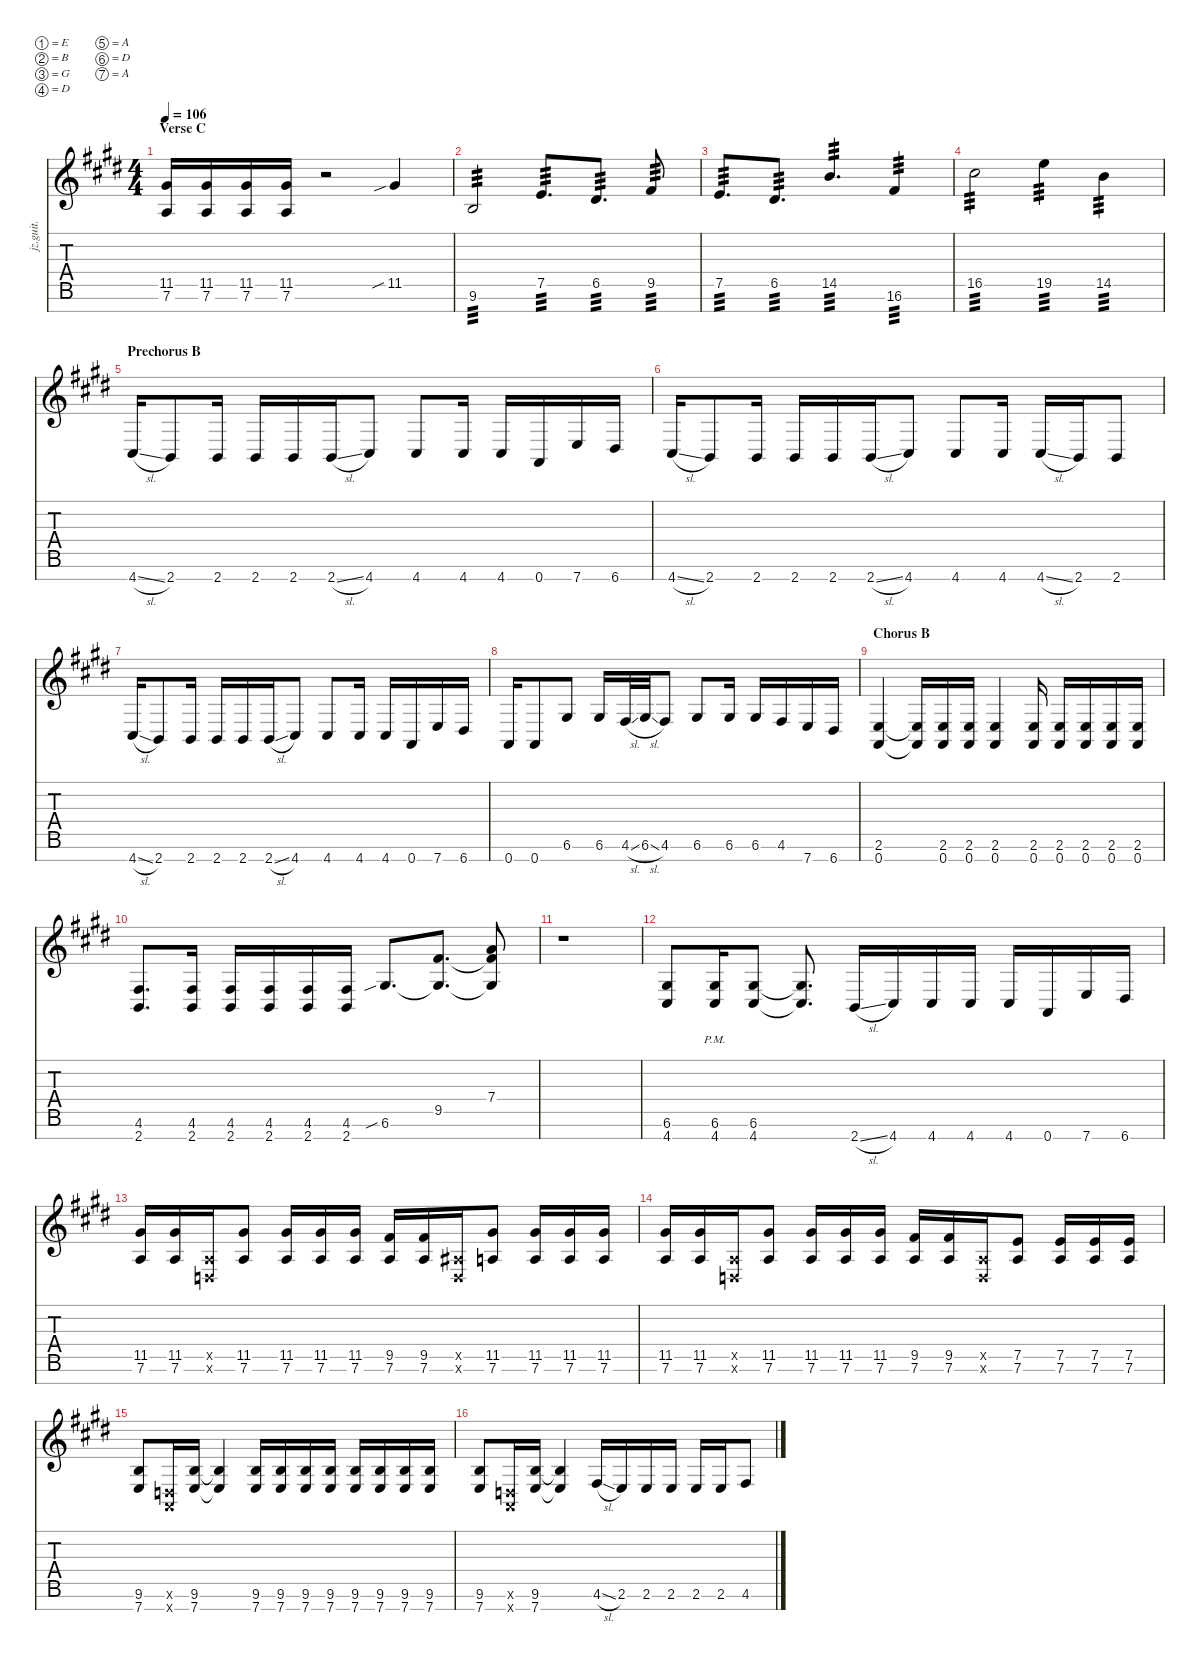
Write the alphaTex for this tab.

\defaultSystemsLayout 4
\hideDynamics
\bracketExtendMode nobrackets
\otherSystemsTrackNameOrientation horizontal
\track ("Kaoru" "jz.guit.") {defaultSystemsLayout 4 instrument overdrivenguitar}
\staff {score tabs}
\tuning (E4 B3 G3 D3 A2 D2 A1)
\ts (4 4)
\section ("" "Verse C")
\tempo 106
\clef g2
\scale
0.925737
\ks c#minor
(7.6{acc forcenatural} 11.5{acc #}).16{dy mf beam Up} (7.6{acc forcenatural} 11.5{acc #}).16{beam Up} (7.6{acc forcenatural} 11.5{acc #}).16{beam Up} (7.6{acc forcenatural} 11.5{acc #}).16{beam Up} r.2{beam Up} 11.5{sib acc #}.4{beam Up} |
\scale
0.925737 9.6{acc forcenatural}.2{tp 3 beam Up} 7.5{acc forcenatural}.8{d tp 3 beam Up} 6.5{acc #}.8{d tp 3 beam Up} 9.5{acc #}.8{tp 3 beam Up} |
\scale
0.925737 7.5{acc forcenatural}.8{d tp 3 beam Up} 6.5{acc #}.8{d tp 3 beam Up} 14.5{acc forcenatural}.4{d tp 3 beam Up} 16.6{acc #}.4{tp 3 beam Up} |
\scale
1.22279 16.5{acc #}.2{tp 3 beam Down} 19.5{acc forcenatural}.4{tp 3 beam Down} 14.5{acc forcenatural}.4{tp 3 beam Down} |
\section ("" "Prechorus B")
\scale
0.925737 4.7{sl acc #}.16{beam Up} 2.7{acc forcenatural}.8{beam Up} 2.7{acc forcenatural}.16{beam Up} 2.7{acc forcenatural}.16{beam Up} 2.7{acc forcenatural}.16{beam Up} 2.7{sl acc forcenatural}.16{beam Up} 4.7{acc #}.8{beam Up} 4.7{acc #}.8{beam Up} 4.7{acc #}.16{beam Up} 4.7{acc #}.16{beam Up} 0.7{acc forcenatural}.16{beam Up} 7.7{acc forcenatural}.16{beam Up} 6.7{acc #}.16{beam Up} |
\scale
0.925737 4.7{sl acc #}.16{beam Up} 2.7{acc forcenatural}.8{beam Up} 2.7{acc forcenatural}.16{beam Up} 2.7{acc forcenatural}.16{beam Up} 2.7{acc forcenatural}.16{beam Up} 2.7{sl acc forcenatural}.16{beam Up} 4.7{acc #}.8{beam Up} 4.7{acc #}.8{beam Up} 4.7{acc #}.16{beam Up} 4.7{sl acc #}.16{beam Up} 2.7{acc forcenatural}.16{beam Up} 2.7{acc forcenatural}.8{beam Up} |
\scale
0.925737 4.7{sl acc #}.16{beam Up} 2.7{acc forcenatural}.8{beam Up} 2.7{acc forcenatural}.16{beam Up} 2.7{acc forcenatural}.16{beam Up} 2.7{acc forcenatural}.16{beam Up} 2.7{sl acc forcenatural}.16{beam Up} 4.7{acc #}.8{beam Up} 4.7{acc #}.8{beam Up} 4.7{acc #}.16{beam Up} 4.7{acc #}.16{beam Up} 0.7{acc forcenatural}.16{beam Up} 7.7{acc forcenatural}.16{beam Up} 6.7{acc #}.16{beam Up} |
\scale
1.22279 0.7{acc forcenatural}.16{beam Up} 0.7{acc forcenatural}.8{beam Up} 6.6{acc #}.8{beam Up} 6.6{acc #}.16{beam Up} 4.6{sl acc #}.32{beam Up} 6.6{sl acc #}.32{beam Up} 4.6{acc #}.8{beam Up} 6.6{acc #}.8{beam Up} 6.6{acc #}.16{beam Up} 6.6{acc #}.16{beam Up} 4.6{acc #}.16{beam Up} 7.7{acc forcenatural}.16{beam Up} 6.7{acc #}.16{beam Up} |
\section ("" "Chorus B")
\scale
0.925737 (0.7{acc forcenatural} 2.6{acc forcenatural}).4{beam Up} (0.7{t acc forcenatural} 2.6{t acc forcenatural}).16{beam Up} (0.7{acc forcenatural} 2.6{acc forcenatural}).16{beam Up} (0.7{acc forcenatural} 2.6{acc forcenatural}).16{beam Up} (0.7{acc forcenatural} 2.6{acc forcenatural}).4{beam Up} (0.7{acc forcenatural} 2.6{acc forcenatural}).16{beam Up} (0.7{acc forcenatural} 2.6{acc forcenatural}).16{beam Up} (0.7{acc forcenatural} 2.6{acc forcenatural}).16{beam Up} (0.7{acc forcenatural} 2.6{acc forcenatural}).16{beam Up} (0.7{acc forcenatural} 2.6{acc forcenatural}).16{beam Up} |
\scale
0.925737 (2.7{acc forcenatural} 4.6{acc #}).8{d beam Up} (2.7{acc forcenatural} 4.6{acc #}).16{beam Up} (2.7{acc forcenatural} 4.6{acc #}).16{beam Up} (2.7{acc forcenatural} 4.6{acc #}).16{beam Up} (2.7{acc forcenatural} 4.6{acc #}).16{beam Up} (2.7{acc forcenatural} 4.6{acc #}).16{beam Up} 6.6{sib acc #}.8{d beam Up} (9.5{acc #} 6.6{t acc #}).8{d beam Up} (7.4{acc forcenatural} 6.6{t acc #} 9.5{t acc #}).8{beam Up} |
\scale
0.925737 r.1{beam Down} |
\scale
1.20953 (4.7{acc #} 6.6{acc #}).8{beam Up} (4.7{pm acc #} 6.6{acc #}).16{beam Up} (4.7{acc #} 6.6{acc #}).8{beam Up} (4.7{t acc #} 6.6{t acc #}).8{d beam Up} 2.7{sl acc forcenatural}.16{beam Up} 4.7{acc #}.16{beam Up} 4.7{acc #}.16{beam Up} 4.7{acc #}.16{beam Up} 4.7{acc #}.16{beam Up} 0.7{acc forcenatural}.16{beam Up} 7.7{acc forcenatural}.16{beam Up} 6.7{acc #}.16{beam Up} |
\scale
0.930158 (7.6{acc forcenatural} 11.5{acc #}).16{beam Up} (7.6{acc forcenatural} 11.5{acc #}).16{beam Up} (0.6{x acc forcenatural} 0.5{x acc forcenatural}).16{beam Up} (7.6{acc forcenatural} 11.5{acc #}).8{beam Up} (7.6{acc forcenatural} 11.5{acc #}).16{beam Up} (7.6{acc forcenatural} 11.5{acc #}).16{beam Up} (7.6{acc forcenatural} 11.5{acc #}).16{beam Up} (7.6{acc forcenatural} 9.5{acc #}).16{beam Up} (7.6{acc forcenatural} 9.5{acc #}).16{beam Up} (0.6{x acc forcenatural} 1.5{x acc #}).16{beam Up} (7.6{acc forcenatural} 11.5{acc #}).8{beam Up} (7.6{acc forcenatural} 11.5{acc #}).16{beam Up} (7.6{acc forcenatural} 11.5{acc #}).16{beam Up} (7.6{acc forcenatural} 11.5{acc #}).16{beam Up} |
\scale
0.930158 (7.6{acc forcenatural} 11.5{acc #}).16{beam Up} (7.6{acc forcenatural} 11.5{acc #}).16{beam Up} (0.6{x acc forcenatural} 0.5{x acc forcenatural}).16{beam Up} (7.6{acc forcenatural} 11.5{acc #}).8{beam Up} (7.6{acc forcenatural} 11.5{acc #}).16{beam Up} (7.6{acc forcenatural} 11.5{acc #}).16{beam Up} (7.6{acc forcenatural} 11.5{acc #}).16{beam Up} (7.6{acc forcenatural} 9.5{acc #}).16{beam Up} (7.6{acc forcenatural} 9.5{acc #}).16{beam Up} (0.6{x acc forcenatural} 0.5{x acc forcenatural}).16{beam Up} (7.6{acc forcenatural} 7.5{acc forcenatural}).8{beam Up} (7.6{acc forcenatural} 7.5{acc forcenatural}).16{beam Up} (7.6{acc forcenatural} 7.5{acc forcenatural}).16{beam Up} (7.5{acc forcenatural} 7.6{acc forcenatural}).16{beam Up} |
\scale
0.930158 (9.6{acc forcenatural} 7.7{acc forcenatural}).8{beam Up} (0.6{x acc forcenatural} 0.7{x acc forcenatural}).16{beam Up} (9.6{acc forcenatural} 7.7{acc forcenatural}).16{beam Up} (7.7{t acc forcenatural} 9.6{t acc forcenatural}).4{beam Up} (9.6{acc forcenatural} 7.7{acc forcenatural}).16{beam Up} (9.6{acc forcenatural} 7.7{acc forcenatural}).16{beam Up} (9.6{acc forcenatural} 7.7{acc forcenatural}).16{beam Up} (9.6{acc forcenatural} 7.7{acc forcenatural}).16{beam Up} (9.6{acc forcenatural} 7.7{acc forcenatural}).16{beam Up} (9.6{acc forcenatural} 7.7{acc forcenatural}).16{beam Up} (9.6{acc forcenatural} 7.7{acc forcenatural}).16{beam Up} (9.6{acc forcenatural} 7.7{acc forcenatural}).16{beam Up} |
\scale
1.20953 (9.6{acc forcenatural} 7.7{acc forcenatural}).8{beam Up} (0.6{x acc forcenatural} 0.7{x acc forcenatural}).16{beam Up} (9.6{acc forcenatural} 7.7{acc forcenatural}).16{beam Up} (7.7{t acc forcenatural} 9.6{t acc forcenatural}).4{beam Up} 4.6{sl acc #}.16{beam Up} 2.6{acc forcenatural}.16{beam Up} 2.6{acc forcenatural}.16{beam Up} 2.6{acc forcenatural}.16{beam Up} 2.6{acc forcenatural}.16{beam Up} 2.6{acc forcenatural}.16{beam Up} 4.6{acc #}.8{beam Up}
